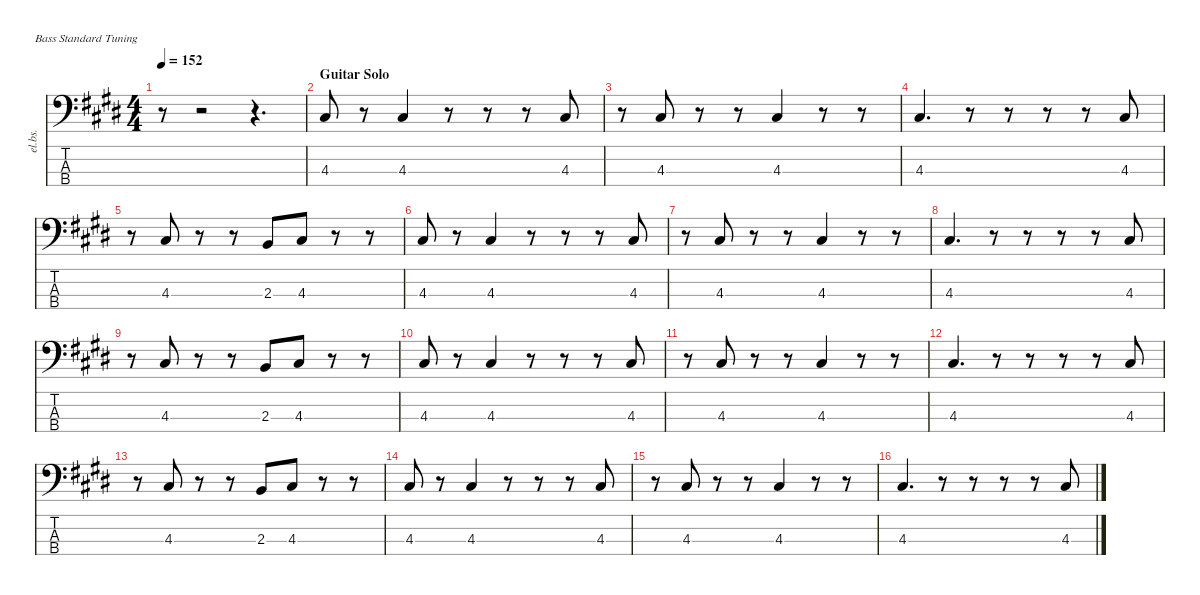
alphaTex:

\defaultSystemsLayout 4
\hideDynamics
\bracketExtendMode nobrackets
\otherSystemsTrackNameOrientation horizontal
\track ("Bass" "el.bs.") {instrument electricbasspick}
\staff {score tabs}
\tuning (G2 D2 A1 E1)
\ts (4 4)
\tempo 152
\clef f4
\ks c#minor
r.8{dy f} r.2 r.4{d} |
\section ("" "Guitar Solo")
4.3{acc #}.8 r.8 4.3{acc #}.4 r.8 r.8 r.8 4.3{acc #}.8 |
r.8 4.3{acc #}.8 r.8 r.8 4.3{acc #}.4 r.8 r.8 |
4.3{acc #}.4{d} r.8 r.8 r.8 r.8 4.3{acc #}.8 |
r.8 4.3{acc #}.8 r.8 r.8 2.3{acc forcenatural}.8 4.3{acc #}.8 r.8 r.8 |
4.3{acc #}.8 r.8 4.3{acc #}.4 r.8 r.8 r.8 4.3{acc #}.8 |
r.8 4.3{acc #}.8 r.8 r.8 4.3{acc #}.4 r.8 r.8 |
4.3{acc #}.4{d} r.8 r.8 r.8 r.8 4.3{acc #}.8 |
r.8 4.3{acc #}.8 r.8 r.8 2.3{acc forcenatural}.8 4.3{acc #}.8 r.8 r.8 |
4.3{acc #}.8 r.8 4.3{acc #}.4 r.8 r.8 r.8 4.3{acc #}.8 |
r.8 4.3{acc #}.8 r.8 r.8 4.3{acc #}.4 r.8 r.8 |
4.3{acc #}.4{d} r.8 r.8 r.8 r.8 4.3{acc #}.8 |
r.8 4.3{acc #}.8 r.8 r.8 2.3{acc forcenatural}.8 4.3{acc #}.8 r.8 r.8 |
4.3{acc #}.8 r.8 4.3{acc #}.4 r.8 r.8 r.8 4.3{acc #}.8 |
r.8 4.3{acc #}.8 r.8 r.8 4.3{acc #}.4 r.8 r.8 |
4.3{acc #}.4{d} r.8 r.8 r.8 r.8 4.3{acc #}.8
